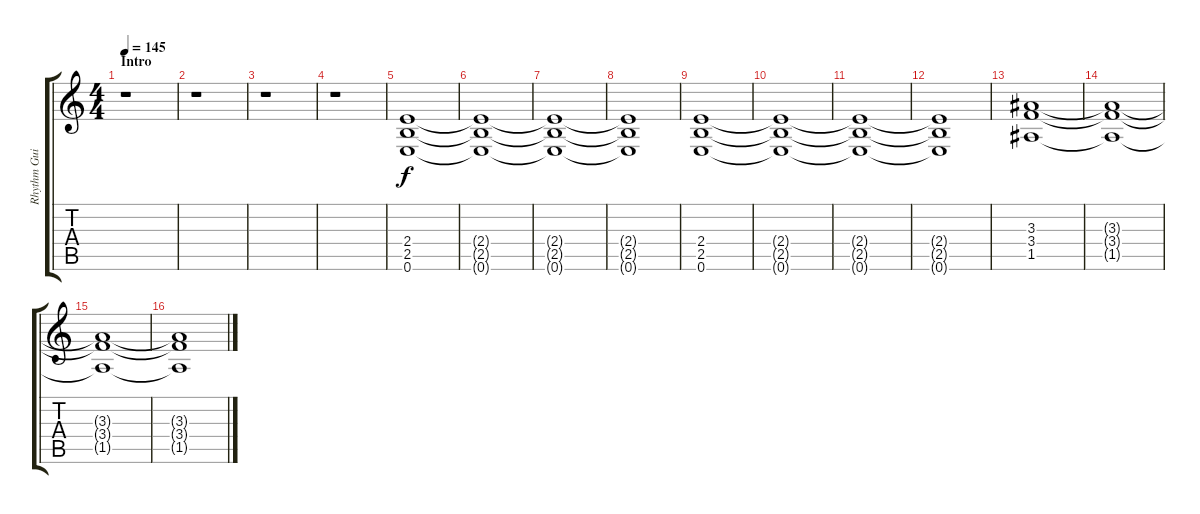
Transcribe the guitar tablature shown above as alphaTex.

\track ("Rhythm Guitar" "Rhythm Gui") {instrument distortionguitar}
\staff {score tabs}
\tuning (E4 B3 G3 D3 A2 E2) {hide}
\ts (4 4)
\section ("" "Intro")
\tempo 145
\clef g2
\ks c
r.1{dy f instrument distortionguitar} |
r.1 |
r.1 |
r.1 |
(2.4 2.5 0.6).1 |
(2.4{t} 2.5{t} 0.6{t}).1 |
(2.4{t} 2.5{t} 0.6{t}).1 |
(2.4{t} 2.5{t} 0.6{t}).1 |
(2.4 2.5 0.6).1 |
(2.4{t} 2.5{t} 0.6{t}).1 |
(2.4{t} 2.5{t} 0.6{t}).1 |
(2.4{t} 2.5{t} 0.6{t}).1 |
(3.3 3.4 1.5).1 |
(3.3{t} 3.4{t} 1.5{t}).1 |
(3.3{t} 3.4{t} 1.5{t}).1 |
(3.3{t} 3.4{t} 1.5{t}).1
